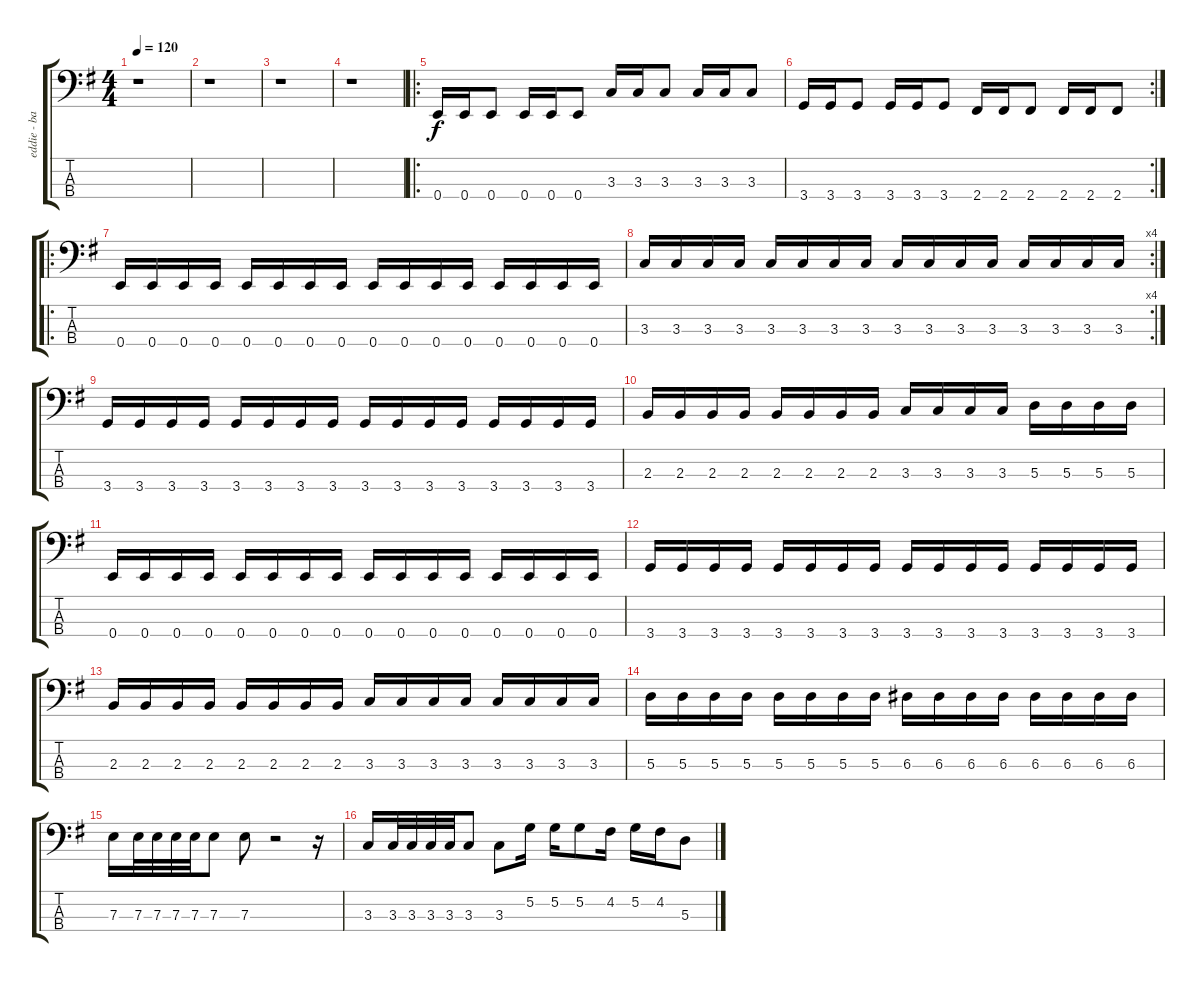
\track ("eddie - bass" "eddie - ba") {instrument electricbasspick}
\staff {score tabs}
\tuning (G2 D2 A1 E1) {hide}
\ts (4 4)
\tempo 120
\clef f4
\ks g
r.1{dy f} |
r.1 |
r.1 |
r.1 |
\ro
0.4.16 0.4.16 0.4.8 0.4.16 0.4.16 0.4.8 3.3.16 3.3.16 3.3.8 3.3.16 3.3.16 3.3.8 |
\rc 2
3.4.16 3.4.16 3.4.8 3.4.16 3.4.16 3.4.8 2.4.16 2.4.16 2.4.8 2.4.16 2.4.16 2.4.8 |
\ro
0.4.16 0.4.16 0.4.16 0.4.16 0.4.16 0.4.16 0.4.16 0.4.16 0.4.16 0.4.16 0.4.16 0.4.16 0.4.16 0.4.16 0.4.16 0.4.16 |
\rc 4
3.3.16 3.3.16 3.3.16 3.3.16 3.3.16 3.3.16 3.3.16 3.3.16 3.3.16 3.3.16 3.3.16 3.3.16 3.3.16 3.3.16 3.3.16 3.3.16 |
3.4.16 3.4.16 3.4.16 3.4.16 3.4.16 3.4.16 3.4.16 3.4.16 3.4.16 3.4.16 3.4.16 3.4.16 3.4.16 3.4.16 3.4.16 3.4.16 |
2.3.16 2.3.16 2.3.16 2.3.16 2.3.16 2.3.16 2.3.16 2.3.16 3.3.16 3.3.16 3.3.16 3.3.16 5.3.16 5.3.16 5.3.16 5.3.16 |
0.4.16 0.4.16 0.4.16 0.4.16 0.4.16 0.4.16 0.4.16 0.4.16 0.4.16 0.4.16 0.4.16 0.4.16 0.4.16 0.4.16 0.4.16 0.4.16 |
3.4.16 3.4.16 3.4.16 3.4.16 3.4.16 3.4.16 3.4.16 3.4.16 3.4.16 3.4.16 3.4.16 3.4.16 3.4.16 3.4.16 3.4.16 3.4.16 |
2.3.16 2.3.16 2.3.16 2.3.16 2.3.16 2.3.16 2.3.16 2.3.16 3.3.16 3.3.16 3.3.16 3.3.16 3.3.16 3.3.16 3.3.16 3.3.16 |
5.3.16 5.3.16 5.3.16 5.3.16 5.3.16 5.3.16 5.3.16 5.3.16 6.3.16 6.3.16 6.3.16 6.3.16 6.3.16 6.3.16 6.3.16 6.3.16 |
7.3.16 7.3.32 7.3.32 7.3.32 7.3.32 7.3.8 7.3.8 r.2 r.16 |
3.3.16 3.3.32 3.3.32 3.3.32 3.3.32 3.3.8 3.3.8 5.2.16 5.2.16 5.2.8 4.2.16 5.2.16 4.2.16 5.3.8
